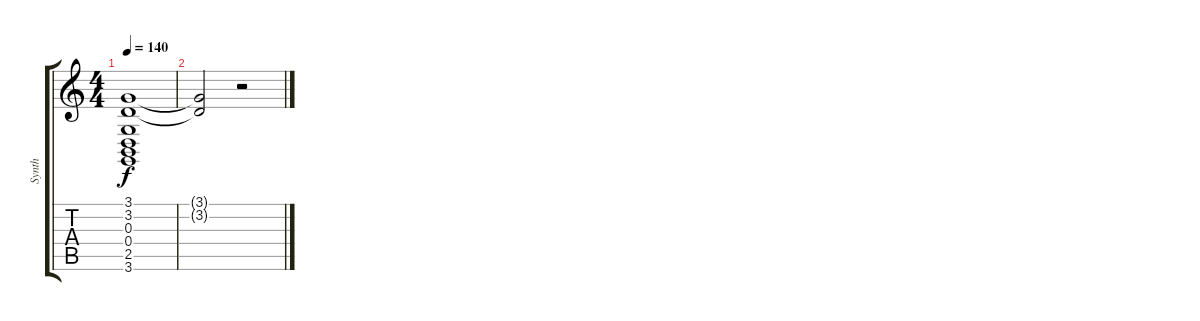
\track ("Synth" "Synth") {instrument synthstrings2}
\staff {score tabs}
\tuning (E4 B3 G3 D3 A2 E2) {hide}
\ts (4 4)
\tempo 140
\clef g2
\ks c
(3.1 3.2 0.3 0.4 2.5 3.6).1{dy f} |
(3.1{t} 3.2{t}).2 r.2
